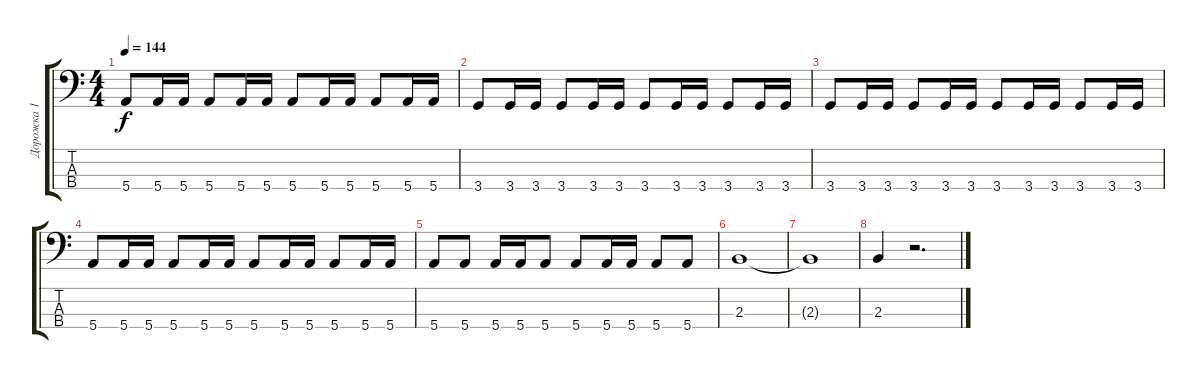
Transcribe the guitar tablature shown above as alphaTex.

\track ("Дорожка 1" "Дорожка 1") {instrument electricbassfinger}
\staff {score tabs}
\tuning (G2 D2 A1 E1) {hide}
\ts (4 4)
\tempo 144
\clef f4
\ks c
5.4.8{dy f} 5.4.16 5.4.16 5.4.8 5.4.16 5.4.16 5.4.8 5.4.16 5.4.16 5.4.8 5.4.16 5.4.16 |
3.4.8 3.4.16 3.4.16 3.4.8 3.4.16 3.4.16 3.4.8 3.4.16 3.4.16 3.4.8 3.4.16 3.4.16 |
3.4.8 3.4.16 3.4.16 3.4.8 3.4.16 3.4.16 3.4.8 3.4.16 3.4.16 3.4.8 3.4.16 3.4.16 |
5.4.8 5.4.16 5.4.16 5.4.8 5.4.16 5.4.16 5.4.8 5.4.16 5.4.16 5.4.8 5.4.16 5.4.16 |
5.4.8 5.4.8 5.4.16 5.4.16 5.4.8 5.4.8 5.4.16 5.4.16 5.4.8 5.4.8 |
2.3.1 |
2.3{t}.1 |
2.3.4 r.2{d}
